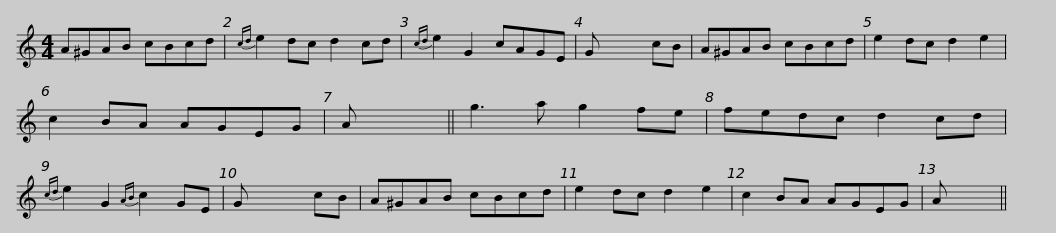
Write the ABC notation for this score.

X:1
L:1/8
M:4/4
I:linebreak $
K:C
V:1 treble
V:1
 A^GAB cBcd |{cd} e2 dc d2 cd |{cd} e2 G2 cAGE | G x4 cB | A^GAB cBcd | %5
 e2 dc d2 e2 |$ c2 BA AGEG | A x4 || g3 a g2 fe | fedc d2 cd | %10
{cd} e2 G2{AB} c2 GE | G x4 cB | A^GAB cBcd |$ e2 dc d2 e2 | c2 BA AGEG | %15
 A x4 || %16
